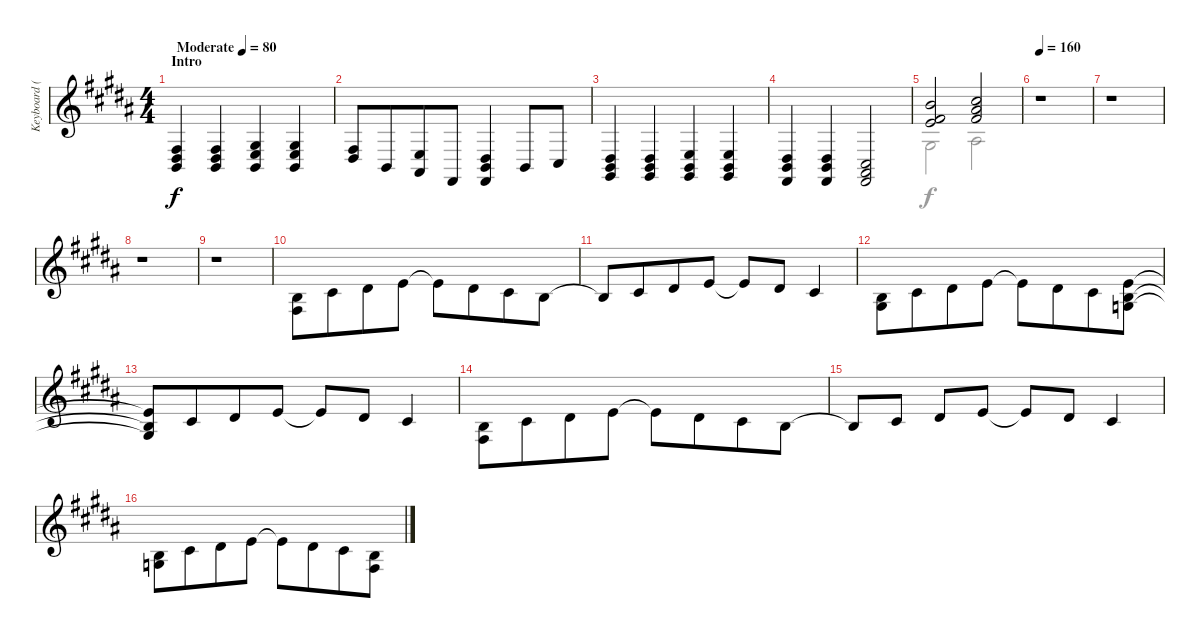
\track ("Keyboard (L)" "Keyboard (") {instrument acousticgrandpiano}
\staff {score}
\tuning (E4 B3 G3 D3 A2 E2 B1) {hide}
\voice
\ts (4 4)
\section ("" "Intro")
\tempo (80 "Moderate")
\clef g2
\ks b
(1.4 2.5 14.6).4{dy f instrument acousticgrandpiano} (1.4 2.5 14.6).4 (1.3 2.4 2.5).4 (1.3 2.4 2.5).4 |
(4.4 6.5).8 2.5.8{beam merge} (2.4 1.5).8 2.6.8 (1.4 2.6 12.7).4 2.5.8 4.5.8 |
(1.4 2.5 4.6).4 (1.4 2.5 4.6).4 (2.4 2.5 4.6).4 (2.4 2.5 4.6).4 |
(1.4 2.5 2.6).4 (1.4 2.5 2.6).4 (1.5 2.6 14.7).2 |
(0.1 7.2 16.3).2 (2.1 11.2 18.3).2 |
\tempo 160
r.1 |
r.1 |
r.1 |
r.1 |
(0.2 4.4).8{beam Down} 2.2.8{beam Down beam merge} 4.2.8{beam Down} 0.1.8{beam Down} 0.1{t}.8{beam Down} 4.2.8{beam Down beam merge} 2.2.8{beam Down} 0.2.8{beam Down} |
0.2{t}.8 2.2.8{beam merge} 4.2.8 0.1.8 0.1{t}.8 4.2.8 2.2.4 |
(0.2 6.4).8{beam Down} 2.2.8{beam Down beam merge} 4.2.8{beam Down} 0.1.8{beam Down} 0.1{t}.8{beam Down} 4.2.8{beam Down beam merge} 2.2.8{beam Down} (0.1 0.2 0.3).8{beam Down} |
(0.1{t} 0.2{t} 0.3{t}).8{beam Up} 2.2.8{beam merge} 4.2.8 0.1.8 0.1{t}.8 4.2.8 2.2.4 |
(0.2 4.4).8{beam Down} 2.2.8{beam Down beam merge} 4.2.8{beam Down} 0.1.8{beam Down} 0.1{t}.8{beam Down} 4.2.8{beam Down beam merge} 2.2.8{beam Down} 0.2.8{beam Down} |
0.2{t}.8 2.2.8 4.2.8 0.1.8 0.1{t}.8 4.2.8 2.2.4 |
(0.2 0.3).8{beam Down} 2.2.8{beam Down beam merge} 4.2.8{beam Down} 0.1.8{beam Down} 0.1{t}.8{beam Down} 4.2.8{beam Down beam merge} 2.2.8{beam Down} (0.2 4.4).8{beam Down}
\voice
\clef g2
\ottava regular
\simile none
\ks b
|
|
|
|
1.3.2 3.3.2 |
|
|
|
|
|
|
|
|
|
|
